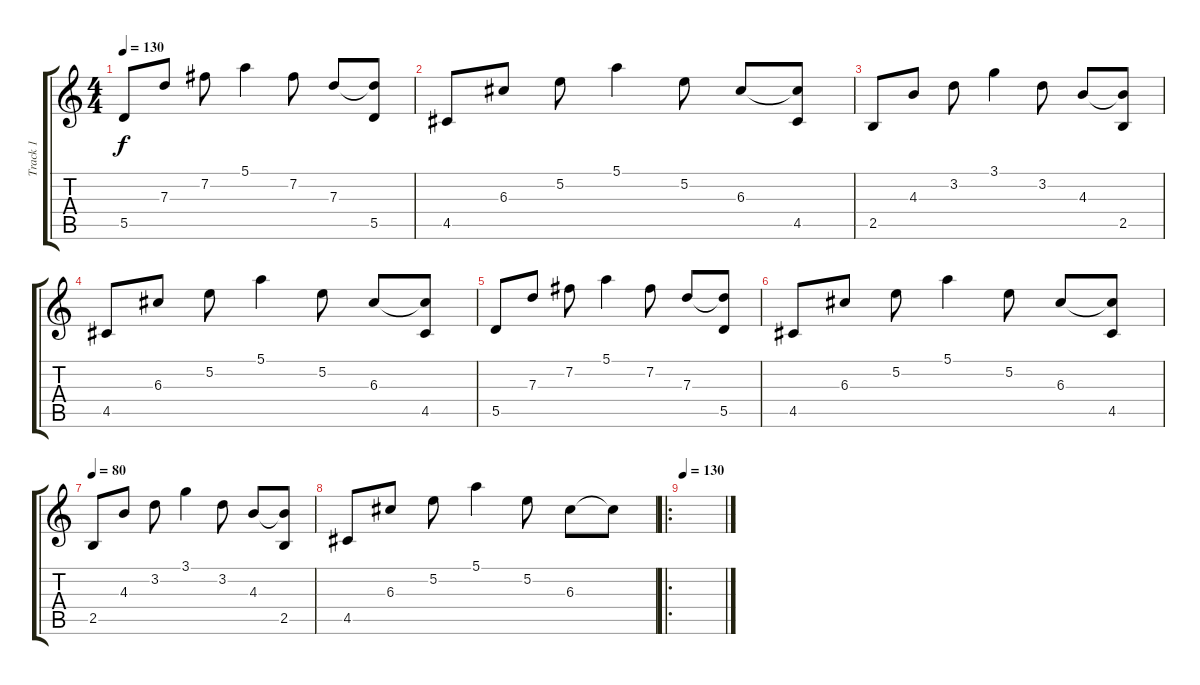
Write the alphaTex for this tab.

\track ("Track 1" "Track 1") {instrument acousticguitarnylon}
\staff {score tabs}
\tuning (E4 B3 G3 D3 A2 E2) {hide}
\ts (4 4)
\tempo 130
\tempo 120
\tempo 130
\clef g2
\ks c
5.5.8{dy f instrument acousticguitarnylon} 7.3.8 7.2.8 5.1.4 7.2.8 7.3.8 (7.3{t} 5.5).8 |
4.5.8 6.3.8 5.2.8 5.1.4 5.2.8 6.3.8 (6.3{t} 4.5).8 |
2.5.8 4.3.8 3.2.8 3.1.4 3.2.8 4.3.8 (4.3{t} 2.5).8 |
4.5.8 6.3.8 5.2.8 5.1.4 5.2.8 6.3.8 (6.3{t} 4.5).8 |
5.5.8 7.3.8 7.2.8 5.1.4 7.2.8 7.3.8 (7.3{t} 5.5).8 |
4.5.8 6.3.8 5.2.8 5.1.4 5.2.8 6.3.8 (6.3{t} 4.5).8 |
\tempo 80
2.5.8 4.3.8 3.2.8 3.1.4 3.2.8 4.3.8 (4.3{t} 2.5).8 |
4.5.8 6.3.8 5.2.8 5.1.4 5.2.8 6.3.8 6.3{t}.8 |
\ro
\tempo 130
